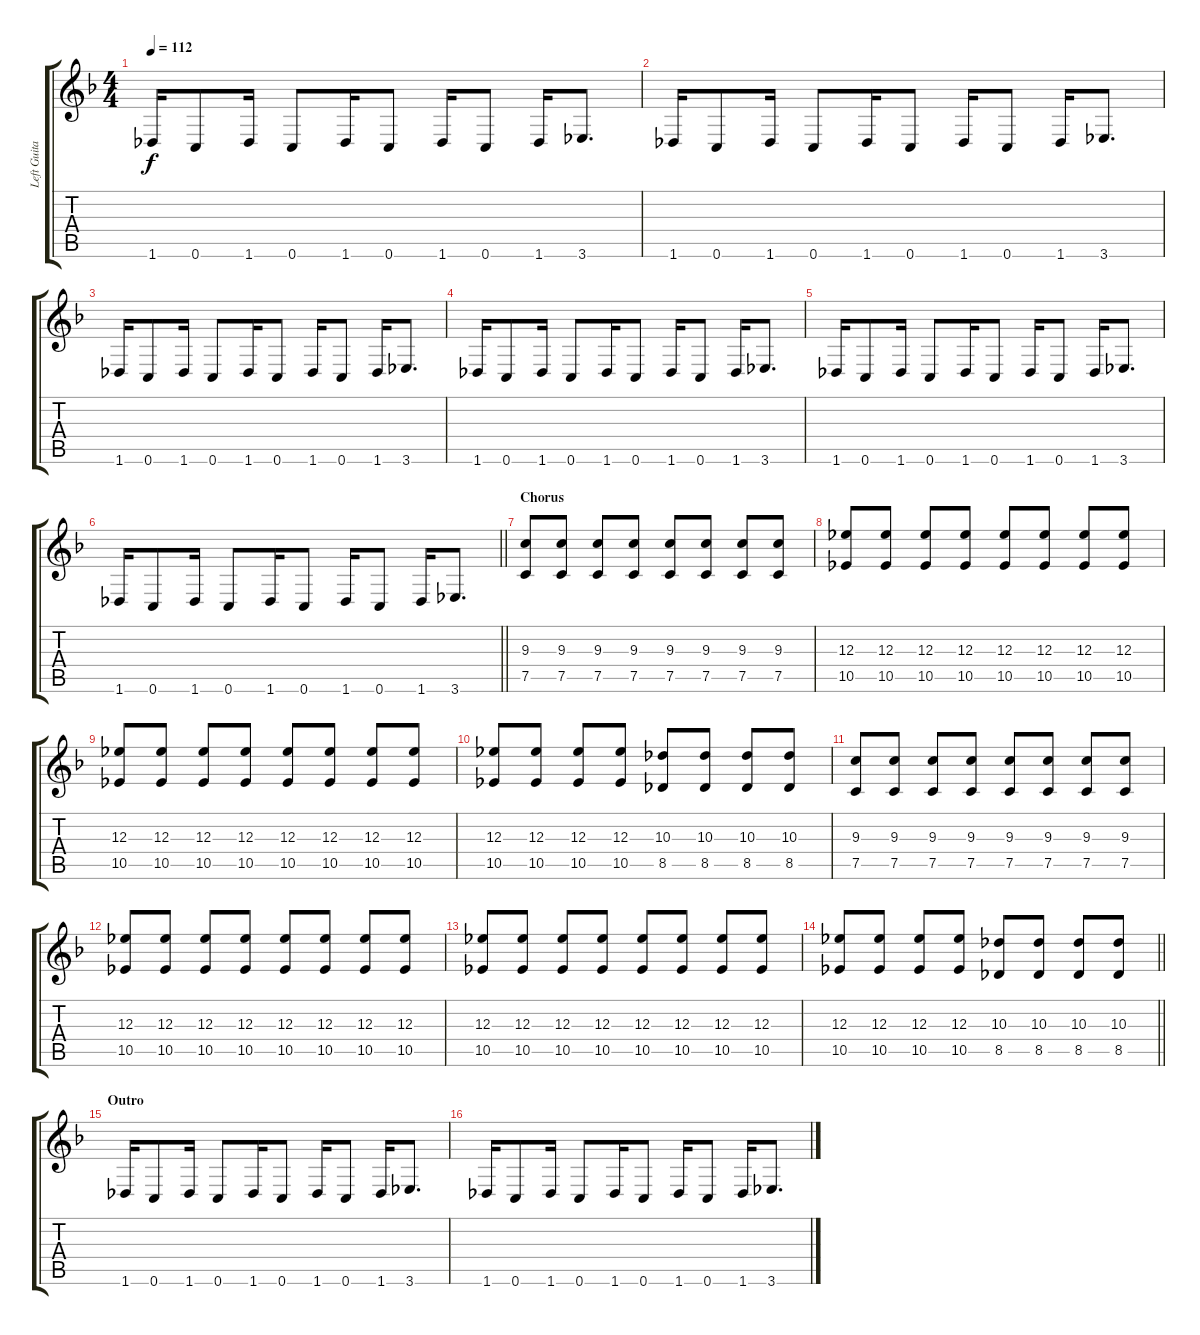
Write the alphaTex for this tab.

\track ("Left Guitar" "Left Guita") {instrument distortionguitar}
\staff {score tabs}
\tuning (C4 G3 Eb3 Bb2 F2 C2) {hide}
\ts (4 4)
\tempo 112
\clef g2
\ks f
1.6.16{dy f} 0.6.8 1.6.16 0.6.8 1.6.16 0.6.8 1.6.16 0.6.8 1.6.16 3.6.8{d} |
1.6.16 0.6.8 1.6.16 0.6.8 1.6.16 0.6.8 1.6.16 0.6.8 1.6.16 3.6.8{d} |
1.6.16 0.6.8 1.6.16 0.6.8 1.6.16 0.6.8 1.6.16 0.6.8 1.6.16 3.6.8{d} |
1.6.16 0.6.8 1.6.16 0.6.8 1.6.16 0.6.8 1.6.16 0.6.8 1.6.16 3.6.8{d} |
1.6.16 0.6.8 1.6.16 0.6.8 1.6.16 0.6.8 1.6.16 0.6.8 1.6.16 3.6.8{d} |
\barLineRight lightlight
1.6.16 0.6.8 1.6.16 0.6.8 1.6.16 0.6.8 1.6.16 0.6.8 1.6.16 3.6.8{d} |
\section ("" "Chorus")
(9.3 7.5).8 (9.3 7.5).8 (9.3 7.5).8 (9.3 7.5).8 (9.3 7.5).8 (9.3 7.5).8 (9.3 7.5).8 (9.3 7.5).8 |
(12.3 10.5).8 (12.3 10.5).8 (12.3 10.5).8 (12.3 10.5).8 (12.3 10.5).8 (12.3 10.5).8 (12.3 10.5).8 (12.3 10.5).8 |
(12.3 10.5).8 (12.3 10.5).8 (12.3 10.5).8 (12.3 10.5).8 (12.3 10.5).8 (12.3 10.5).8 (12.3 10.5).8 (12.3 10.5).8 |
(12.3 10.5).8 (12.3 10.5).8 (12.3 10.5).8 (12.3 10.5).8 (10.3 8.5).8 (10.3 8.5).8 (10.3 8.5).8 (10.3 8.5).8 |
(9.3 7.5).8 (9.3 7.5).8 (9.3 7.5).8 (9.3 7.5).8 (9.3 7.5).8 (9.3 7.5).8 (9.3 7.5).8 (9.3 7.5).8 |
(12.3 10.5).8 (12.3 10.5).8 (12.3 10.5).8 (12.3 10.5).8 (12.3 10.5).8 (12.3 10.5).8 (12.3 10.5).8 (12.3 10.5).8 |
(12.3 10.5).8 (12.3 10.5).8 (12.3 10.5).8 (12.3 10.5).8 (12.3 10.5).8 (12.3 10.5).8 (12.3 10.5).8 (12.3 10.5).8 |
\barLineRight lightlight
(12.3 10.5).8 (12.3 10.5).8 (12.3 10.5).8 (12.3 10.5).8 (10.3 8.5).8 (10.3 8.5).8 (10.3 8.5).8 (10.3 8.5).8 |
\section ("" "Outro")
1.6.16 0.6.8 1.6.16 0.6.8 1.6.16 0.6.8 1.6.16 0.6.8 1.6.16 3.6.8{d} |
1.6.16 0.6.8 1.6.16 0.6.8 1.6.16 0.6.8 1.6.16 0.6.8 1.6.16 3.6.8{d}
